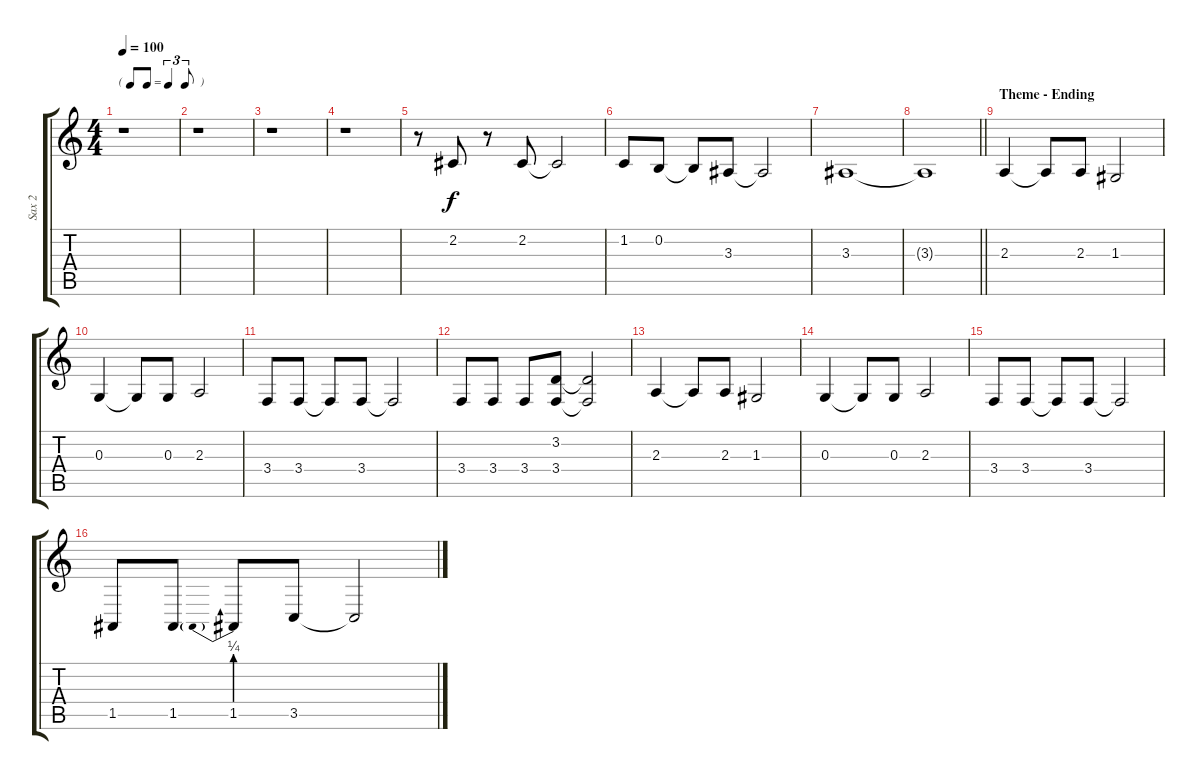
\track ("Sax 2" "Sax 2") {instrument tenorsax}
\staff {score tabs}
\tuning (E4 B3 G3 D3 A2 E2) {hide}
\ts (4 4)
\tf triplet8th
\tempo 100
\clef g2
\ks c
r.1{dy f} |
r.1 |
r.1 |
r.1 |
r.8{volume 13} 2.2.8 r.8 2.2.8 2.2{t}.2 |
1.2.8 0.2.8 0.2{t}.8 3.3.8 3.3{t}.2 |
3.3.1 |
\barLineRight lightlight
3.3{t}.1 |
\section ("" "Theme - Ending")
2.3.4 2.3{t}.8 2.3.8 1.3.2 |
0.3.4 0.3{t}.8 0.3.8 2.3.2 |
3.4.8 3.4.8 3.4{t}.8 3.4.8 3.4{t}.2 |
3.4.8 3.4.8 3.4.8 (3.2 3.4).8 (3.2{t} 3.4{t}).2 |
2.3.4 2.3{t}.8 2.3.8 1.3.2 |
0.3.4 0.3{t}.8 0.3.8 2.3.2 |
3.4.8 3.4.8 3.4{t}.8 3.4.8 3.4{t}.2 |
1.5.8 1.5.8 1.5{be (prebend 0 1 60 1)}.8 3.5.8 3.5{t}.2
